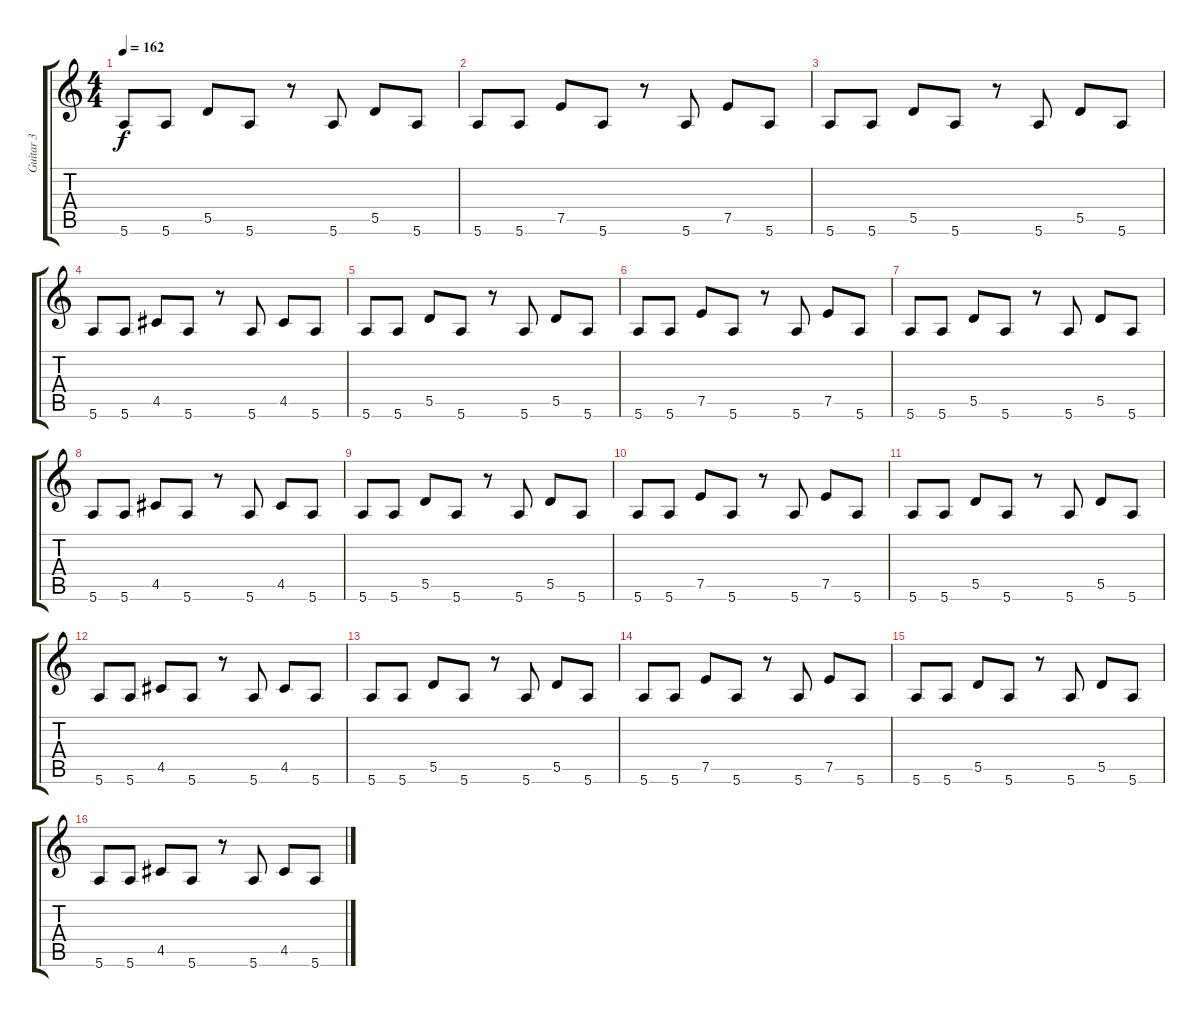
\track ("Guitar 3" "Guitar 3") {instrument overdrivenguitar}
\staff {score tabs}
\tuning (E4 B3 G3 D3 A2 E2) {hide}
\ts (4 4)
\tempo 162
\clef g2
\ks c
5.6.8{dy f} 5.6.8 5.5.8 5.6.8 r.8 5.6.8 5.5.8 5.6.8 |
5.6.8 5.6.8 7.5.8 5.6.8 r.8 5.6.8 7.5.8 5.6.8 |
5.6.8 5.6.8 5.5.8 5.6.8 r.8 5.6.8 5.5.8 5.6.8 |
5.6.8 5.6.8 4.5.8 5.6.8 r.8 5.6.8 4.5.8 5.6.8 |
5.6.8 5.6.8 5.5.8 5.6.8 r.8 5.6.8 5.5.8 5.6.8 |
5.6.8 5.6.8 7.5.8 5.6.8 r.8 5.6.8 7.5.8 5.6.8 |
5.6.8 5.6.8 5.5.8 5.6.8 r.8 5.6.8 5.5.8 5.6.8 |
5.6.8 5.6.8 4.5.8 5.6.8 r.8 5.6.8 4.5.8 5.6.8 |
5.6.8 5.6.8 5.5.8 5.6.8 r.8 5.6.8 5.5.8 5.6.8 |
5.6.8 5.6.8 7.5.8 5.6.8 r.8 5.6.8 7.5.8 5.6.8 |
5.6.8 5.6.8 5.5.8 5.6.8 r.8 5.6.8 5.5.8 5.6.8 |
5.6.8 5.6.8 4.5.8 5.6.8 r.8 5.6.8 4.5.8 5.6.8 |
5.6.8 5.6.8 5.5.8 5.6.8 r.8 5.6.8 5.5.8 5.6.8 |
5.6.8 5.6.8 7.5.8 5.6.8 r.8 5.6.8 7.5.8 5.6.8 |
5.6.8 5.6.8 5.5.8 5.6.8 r.8 5.6.8 5.5.8 5.6.8 |
5.6.8 5.6.8 4.5.8 5.6.8 r.8 5.6.8 4.5.8 5.6.8
